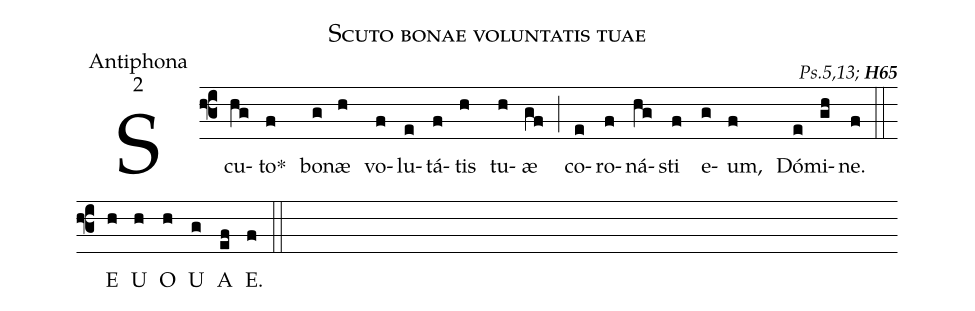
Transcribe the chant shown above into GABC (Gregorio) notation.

name:Scuto bonae voluntatis tuae;
office-part:Antiphona;
mode:2;
commentary:{\itshape\mdseries Ps.5,13;\/} {\bfseries H65};
%%
(f3) Scu(hg)to<sp>*</sp>(f) bo(g)næ(h) vo(f)lu(e)tá(f)tis(h) tu(h)æ(gf) (;)
co(e)ro(f)ná(hg)sti(f) e(g)um,(f) Dó(e)mi(gh)ne.(f) (::)
<eu> E(h) U(h) O(h) U(g) A(ef) E.(f) </eu> (::)
